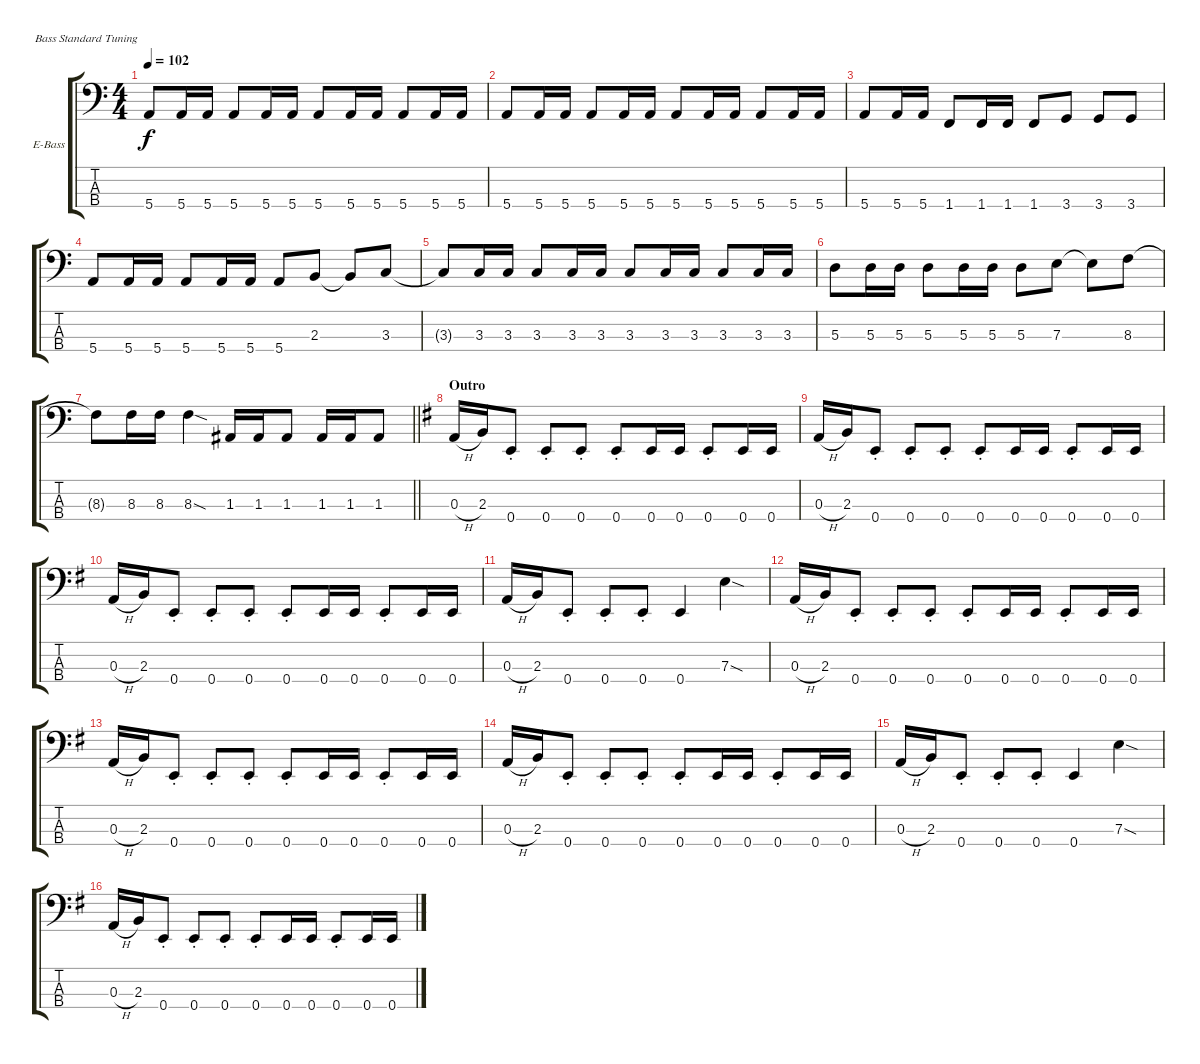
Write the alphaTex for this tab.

\bracketExtendMode groupsimilarinstruments
\firstSystemTrackNameOrientation horizontal
\otherSystemsTrackNameOrientation horizontal
\track ("Bass" "E-Bass") {instrument electricbassfinger}
\staff {score tabs}
\tuning (G2 D2 A1 E1)
\ts (4 4)
\tempo 102
\clef f4
\ks c
5.4.8{dy f} 5.4.16 5.4.16 5.4.8 5.4.16 5.4.16 5.4.8 5.4.16 5.4.16 5.4.8 5.4.16 5.4.16 |
5.4.8 5.4.16 5.4.16 5.4.8 5.4.16 5.4.16 5.4.8 5.4.16 5.4.16 5.4.8 5.4.16 5.4.16 |
5.4.8 5.4.16 5.4.16 1.4.8 1.4.16 1.4.16 1.4.8 3.4.8 3.4.8 3.4.8 |
5.4.8 5.4.16 5.4.16 5.4.8 5.4.16 5.4.16 5.4.8 2.3.8 2.3{t}.8 3.3.8 |
3.3{t}.8 3.3.16 3.3.16 3.3.8 3.3.16 3.3.16 3.3.8 3.3.16 3.3.16 3.3.8 3.3.16 3.3.16 |
5.3.8 5.3.16 5.3.16 5.3.8 5.3.16 5.3.16 5.3.8 7.3.8 7.3{t}.8 8.3.8 |
\barLineRight lightlight
8.3{t}.8 8.3.16 8.3.16 8.3{sod}.4 1.3.16 1.3.16 1.3.8 1.3.16 1.3.16 1.3.8 |
\section ("" "Outro")
\ks g
0.3{h}.16 2.3.16 0.4{st}.8 0.4{st}.8 0.4{st}.8 0.4{st}.8 0.4.16 0.4.16 0.4{st}.8 0.4.16 0.4.16 |
0.3{h}.16 2.3.16 0.4{st}.8 0.4{st}.8 0.4{st}.8 0.4{st}.8 0.4.16 0.4.16 0.4{st}.8 0.4.16 0.4.16 |
0.3{h}.16 2.3.16 0.4{st}.8 0.4{st}.8 0.4{st}.8 0.4{st}.8 0.4.16 0.4.16 0.4{st}.8 0.4.16 0.4.16 |
0.3{h}.16 2.3.16 0.4{st}.8 0.4{st}.8 0.4{st}.8 0.4.4 7.3{sod}.4 |
0.3{h}.16 2.3.16 0.4{st}.8 0.4{st}.8 0.4{st}.8 0.4{st}.8 0.4.16 0.4.16 0.4{st}.8 0.4.16 0.4.16 |
0.3{h}.16 2.3.16 0.4{st}.8 0.4{st}.8 0.4{st}.8 0.4{st}.8 0.4.16 0.4.16 0.4{st}.8 0.4.16 0.4.16 |
0.3{h}.16 2.3.16 0.4{st}.8 0.4{st}.8 0.4{st}.8 0.4{st}.8 0.4.16 0.4.16 0.4{st}.8 0.4.16 0.4.16 |
0.3{h}.16 2.3.16 0.4{st}.8 0.4{st}.8 0.4{st}.8 0.4.4 7.3{sod}.4 |
0.3{h}.16 2.3.16 0.4{st}.8 0.4{st}.8 0.4{st}.8 0.4{st}.8 0.4.16 0.4.16 0.4{st}.8 0.4.16 0.4.16
